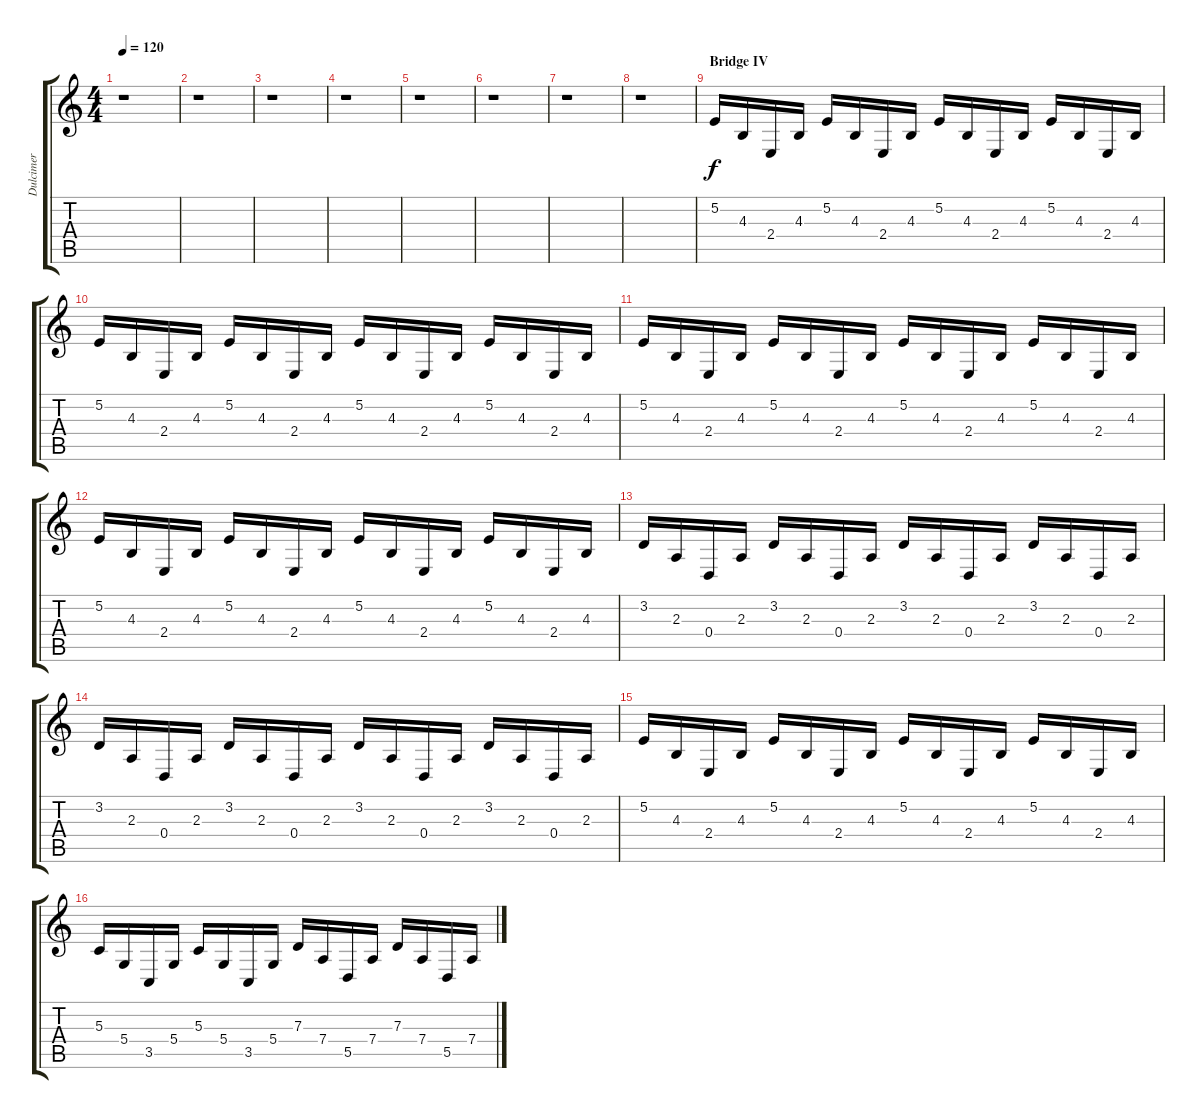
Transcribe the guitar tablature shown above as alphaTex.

\track ("Dulcimer" "Dulcimer") {instrument dulcimer}
\staff {score tabs}
\tuning (E4 B3 G3 D3 A2 E2) {hide}
\ts (4 4)
\tempo 120
\clef g2
\ks c
r.1{dy f} |
r.1 |
r.1 |
r.1 |
r.1 |
r.1 |
r.1 |
r.1 |
\section ("" "Bridge IV")
5.2.16{volume 8 instrument glockenspiel} 4.3.16 2.4.16 4.3.16 5.2.16 4.3.16 2.4.16 4.3.16 5.2.16 4.3.16 2.4.16 4.3.16 5.2.16 4.3.16 2.4.16 4.3.16 |
5.2.16{volume 8 instrument glockenspiel} 4.3.16 2.4.16 4.3.16 5.2.16 4.3.16 2.4.16 4.3.16 5.2.16 4.3.16 2.4.16 4.3.16 5.2.16 4.3.16 2.4.16 4.3.16 |
5.2.16{volume 8 instrument glockenspiel} 4.3.16 2.4.16 4.3.16 5.2.16 4.3.16 2.4.16 4.3.16 5.2.16 4.3.16 2.4.16 4.3.16 5.2.16 4.3.16 2.4.16 4.3.16 |
5.2.16{volume 8 instrument glockenspiel} 4.3.16 2.4.16 4.3.16 5.2.16 4.3.16 2.4.16 4.3.16 5.2.16 4.3.16 2.4.16 4.3.16 5.2.16 4.3.16 2.4.16 4.3.16 |
3.2.16{volume 8 instrument glockenspiel} 2.3.16 0.4.16 2.3.16 3.2.16 2.3.16 0.4.16 2.3.16 3.2.16 2.3.16 0.4.16 2.3.16 3.2.16 2.3.16 0.4.16 2.3.16 |
3.2.16{volume 8 instrument glockenspiel} 2.3.16 0.4.16 2.3.16 3.2.16 2.3.16 0.4.16 2.3.16 3.2.16 2.3.16 0.4.16 2.3.16 3.2.16 2.3.16 0.4.16 2.3.16 |
5.2.16{volume 8 instrument glockenspiel} 4.3.16 2.4.16 4.3.16 5.2.16 4.3.16 2.4.16 4.3.16 5.2.16 4.3.16 2.4.16 4.3.16 5.2.16 4.3.16 2.4.16 4.3.16 |
5.3.16{volume 8 instrument glockenspiel} 5.4.16 3.5.16 5.4.16 5.3.16 5.4.16 3.5.16 5.4.16 7.3.16 7.4.16 5.5.16 7.4.16 7.3.16 7.4.16 5.5.16 7.4.16
